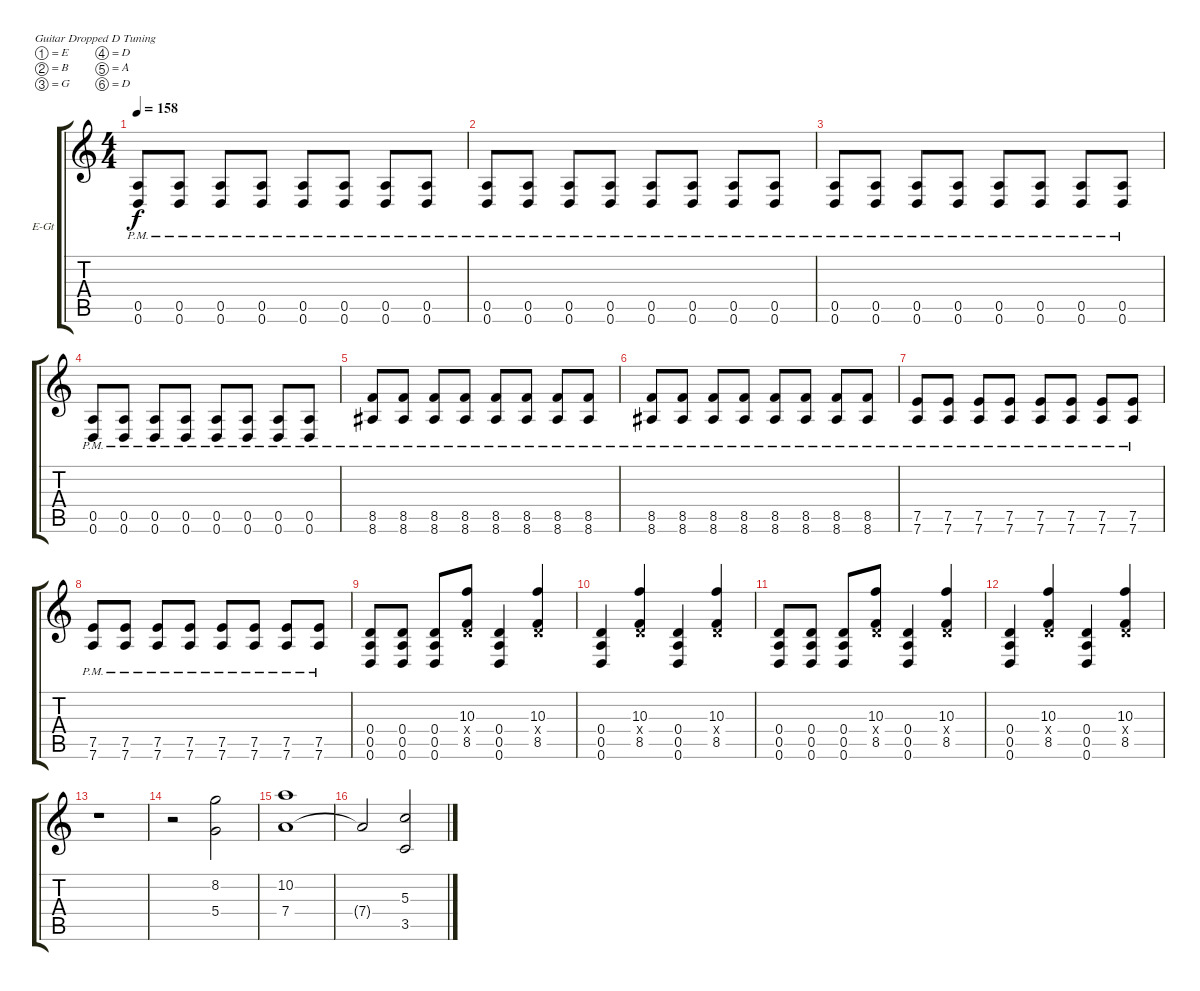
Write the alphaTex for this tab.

\bracketExtendMode groupsimilarinstruments
\firstSystemTrackNameOrientation horizontal
\otherSystemsTrackNameOrientation horizontal
\track ("Electric Guitar" "E-Gt") {instrument distortionguitar}
\staff {score tabs}
\tuning (E4 B3 G3 D3 A2 D2)
\ts (4 4)
\tempo 158
\clef g2
\scale
0.333333
\ks c
(0.5{pm} 0.6{pm}).8{dy f} (0.5{pm} 0.6{pm}).8 (0.5{pm} 0.6{pm}).8 (0.5{pm} 0.6{pm}).8 (0.5{pm} 0.6{pm}).8 (0.5{pm} 0.6{pm}).8 (0.5{pm} 0.6{pm}).8 (0.5{pm} 0.6{pm}).8 |
\scale
0.333333 (0.5{pm} 0.6{pm}).8 (0.5{pm} 0.6{pm}).8 (0.5{pm} 0.6{pm}).8 (0.5{pm} 0.6{pm}).8 (0.5{pm} 0.6{pm}).8 (0.5{pm} 0.6{pm}).8 (0.5{pm} 0.6{pm}).8 (0.5{pm} 0.6{pm}).8 |
\scale
0.333333 (0.5{pm} 0.6{pm}).8 (0.5{pm} 0.6{pm}).8 (0.5{pm} 0.6{pm}).8 (0.5{pm} 0.6{pm}).8 (0.5{pm} 0.6{pm}).8 (0.5{pm} 0.6{pm}).8 (0.5{pm} 0.6{pm}).8 (0.5{pm} 0.6{pm}).8 |
\scale
0.333333 (0.5{pm} 0.6{pm}).8 (0.5{pm} 0.6{pm}).8 (0.5{pm} 0.6{pm}).8 (0.5{pm} 0.6{pm}).8 (0.5{pm} 0.6{pm}).8 (0.5{pm} 0.6{pm}).8 (0.5{pm} 0.6{pm}).8 (0.5{pm} 0.6{pm}).8 |
\scale
0.333333 (8.5{pm} 8.6{pm}).8 (8.5{pm} 8.6{pm}).8 (8.5{pm} 8.6{pm}).8 (8.5{pm} 8.6{pm}).8 (8.5{pm} 8.6{pm}).8 (8.5{pm} 8.6{pm}).8 (8.5{pm} 8.6{pm}).8 (8.5{pm} 8.6{pm}).8 |
\scale
0.333333 (8.5{pm} 8.6{pm}).8 (8.5{pm} 8.6{pm}).8 (8.5{pm} 8.6{pm}).8 (8.5{pm} 8.6{pm}).8 (8.5{pm} 8.6{pm}).8 (8.5{pm} 8.6{pm}).8 (8.5{pm} 8.6{pm}).8 (8.5{pm} 8.6{pm}).8 |
\scale
0.333333 (7.5{pm} 7.6{pm}).8 (7.5{pm} 7.6{pm}).8 (7.5{pm} 7.6{pm}).8 (7.5{pm} 7.6{pm}).8 (7.5{pm} 7.6{pm}).8 (7.5{pm} 7.6{pm}).8 (7.5{pm} 7.6{pm}).8 (7.5{pm} 7.6{pm}).8 |
\scale
0.333333 (7.5{pm} 7.6{pm}).8 (7.5{pm} 7.6{pm}).8 (7.5{pm} 7.6{pm}).8 (7.5{pm} 7.6{pm}).8 (7.5{pm} 7.6{pm}).8 (7.5{pm} 7.6{pm}).8 (7.5{pm} 7.6{pm}).8 (7.5{pm} 7.6{pm}).8 |
\scale
0.333333 (0.4 0.5 0.6).8 (0.4 0.5 0.6).8 (0.4 0.5 0.6).8 (10.3 0.4{x} 8.5).8 (0.4 0.5 0.6).4 (10.3 0.4{x} 8.5).4 |
\scale
0.333333 (0.4 0.5 0.6).4 (10.3 0.4{x} 8.5).4 (0.4 0.5 0.6).4 (10.3 0.4{x} 8.5).4 |
\scale
0.333333 (0.4 0.5 0.6).8 (0.4 0.5 0.6).8 (0.4 0.5 0.6).8 (10.3 0.4{x} 8.5).8 (0.4 0.5 0.6).4 (10.3 0.4{x} 8.5).4 |
\scale
0.333333 (0.4 0.5 0.6).4 (10.3 0.4{x} 8.5).4 (0.4 0.5 0.6).4 (10.3 0.4{x} 8.5).4 |
\scale
0.333333 r.1 |
\scale
0.333333 r.2 (8.2 5.4).2 |
\scale
0.333333 (10.2 7.4).1 |
\scale
0.333333 7.4{t}.2 (5.3 3.5).2
